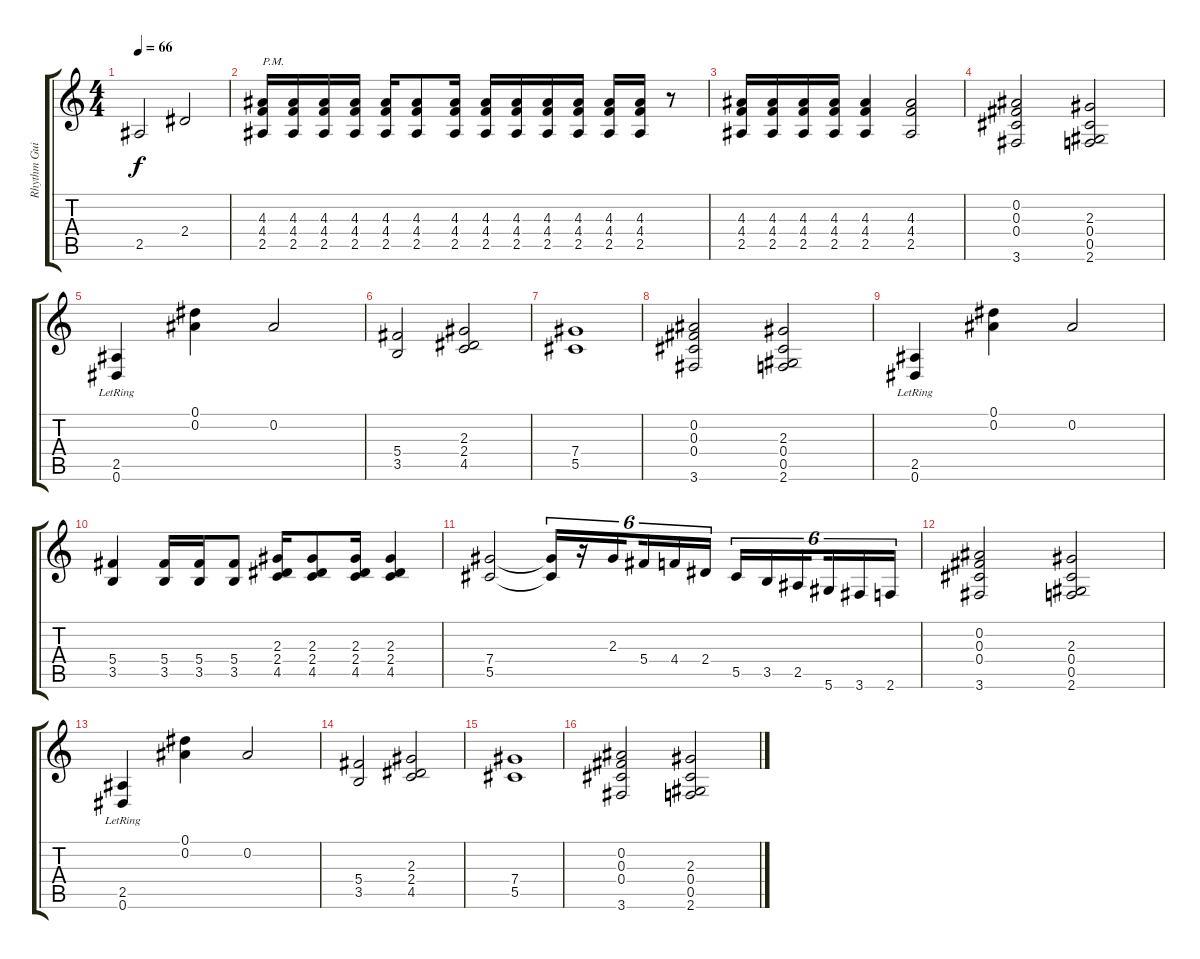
\track ("Rhythm Guitar" "Rhythm Gui") {instrument overdrivenguitar}
\staff {score tabs}
\tuning (Eb4 Bb3 Gb3 Db3 Ab2 Eb2) {hide}
\ts (4 4)
\tempo 66
\clef g2
\ks c
2.5.2{dy f} 2.4.2 |
(4.3 4.4 2.5).16{txt "P.M."} (4.3 4.4 2.5).16 (4.3 4.4 2.5).16 (4.3 4.4 2.5).16 (4.3 4.4 2.5).16 (4.3 4.4 2.5).8 (4.3 4.4 2.5).16 (4.3 4.4 2.5).16 (4.3 4.4 2.5).16 (4.3 4.4 2.5).16 (4.3 4.4 2.5).16 (4.3 4.4 2.5).16 (4.3 4.4 2.5).16 r.8 |
(4.3 4.4 2.5).16 (4.3 4.4 2.5).16 (4.3 4.4 2.5).16 (4.3 4.4 2.5).16 (4.3 4.4 2.5).4 (4.3 4.4 2.5).2 |
(0.2 0.3 0.4 3.6).2 (2.3 0.4 0.5 2.6).2 |
(2.5{lr} 0.6{lr}).4 (0.1 0.2).4 0.2.2 |
(5.4 3.5).2 (2.3 2.4 4.5).2 |
(7.4 5.5).1 |
(0.2 0.3 0.4 3.6).2 (2.3 0.4 0.5 2.6).2 |
(2.5{lr} 0.6{lr}).4 (0.1 0.2).4 0.2.2 |
(5.4 3.5).4 (5.4 3.5).16 (5.4 3.5).16 (5.4 3.5).8 (2.3 2.4 4.5).16 (2.3 2.4 4.5).8 (2.3 2.4 4.5).16 (2.3 2.4 4.5).4 |
(7.4 5.5).2 (7.4{t} 5.5{t}).16{tu (6 4)} r.16{tu (6 4)} 2.3.16{tu (6 4) beam splitsecondary} 5.4.16{tu (6 4)} 4.4.16{tu (6 4)} 2.4.16{tu (6 4)} 5.5.16{tu (6 4)} 3.5.16{tu (6 4)} 2.5.16{tu (6 4) beam splitsecondary} 5.6.16{tu (6 4)} 3.6.16{tu (6 4)} 2.6.16{tu (6 4)} |
(0.2 0.3 0.4 3.6).2 (2.3 0.4 0.5 2.6).2 |
(2.5{lr} 0.6{lr}).4 (0.1 0.2).4 0.2.2 |
(5.4 3.5).2 (2.3 2.4 4.5).2 |
(7.4 5.5).1 |
(0.2 0.3 0.4 3.6).2 (2.3 0.4 0.5 2.6).2
